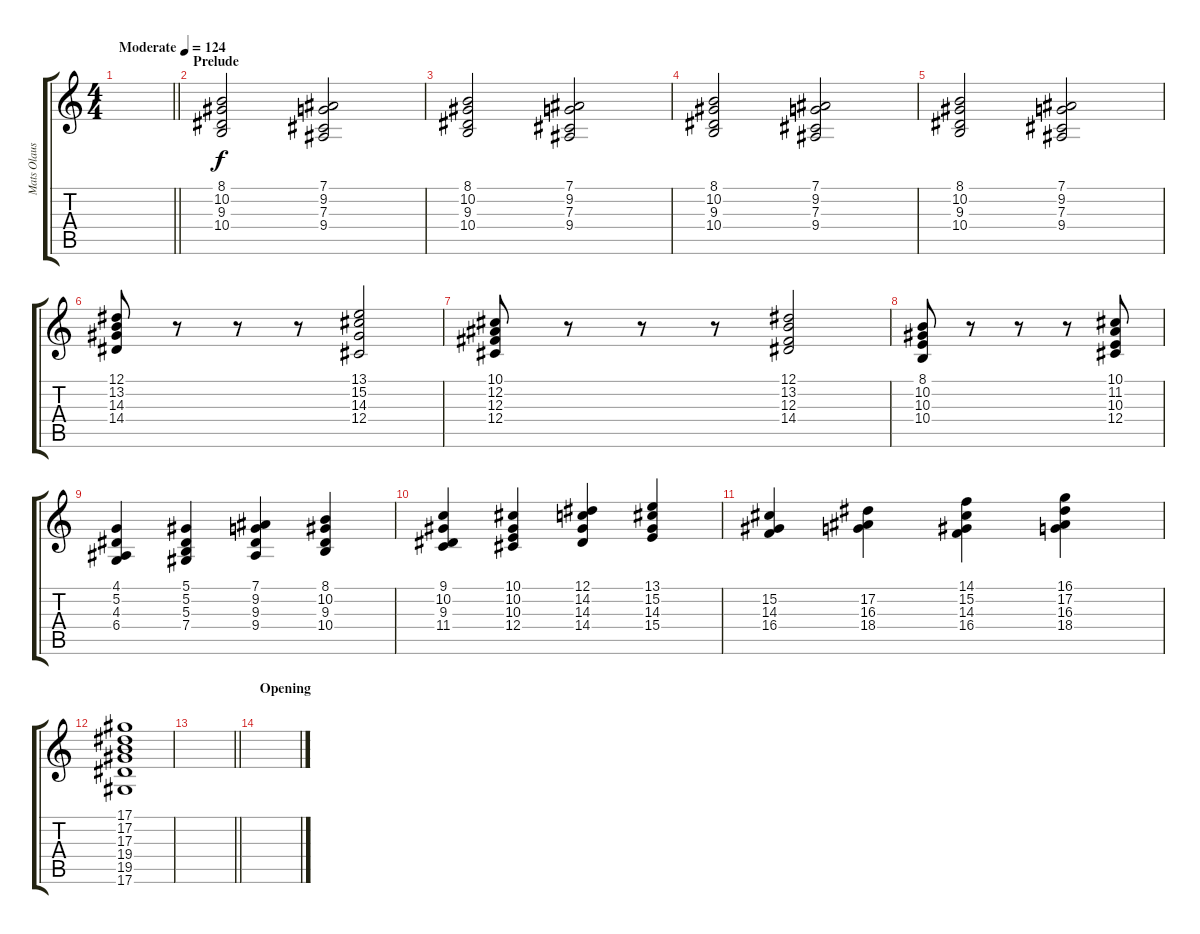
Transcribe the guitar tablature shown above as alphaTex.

\track ("Mats Olausson " "Mats Olaus") {instrument brightacousticpiano}
\staff {score tabs}
\tuning (Eb4 Bb3 Gb3 Db3 Ab2 Eb2) {hide}
\ts (4 4)
\tempo (124 "Moderate")
\clef g2
\barLineRight lightlight
\ks c
|
\section ("" "Prelude")
(8.1 10.2 9.3 10.4).2 (7.1 9.2 7.3 9.4).2 |
(8.1 10.2 9.3 10.4).2 (7.1 9.2 7.3 9.4).2 |
(8.1 10.2 9.3 10.4).2 (7.1 9.2 7.3 9.4).2 |
(8.1 10.2 9.3 10.4).2 (7.1 9.2 7.3 9.4).2 |
(12.1 13.2 14.3 14.4).8 r.8 r.8 r.8 (13.1 15.2 14.3 12.4).2 |
(10.1 12.2 12.3 12.4).8 r.8 r.8 r.8 (12.1 13.2 12.3 14.4).2 |
(8.1 10.2 10.3 10.4).8 r.8 r.8 r.8 (10.1 11.2 10.3 12.4).8 |
(4.1 5.2 4.3 6.4).4 (5.1 5.2 5.3 7.4).4 (7.1 9.2 9.3 9.4).4 (8.1 10.2 9.3 10.4).4 |
(9.1 10.2 9.3 11.4).4 (10.1 10.2 10.3 12.4).4 (12.1 14.2 14.3 14.4).4 (13.1 15.2 14.3 15.4).4 |
(15.2 14.3 16.4).4 (17.2 16.3 18.4).4 (14.1 15.2 14.3 16.4).4 (16.1 17.2 16.3 18.4).4 |
(17.1 17.2 17.3 19.4 19.5 17.6).1 |
\barLineRight lightlight
|
\section ("" "Opening")
